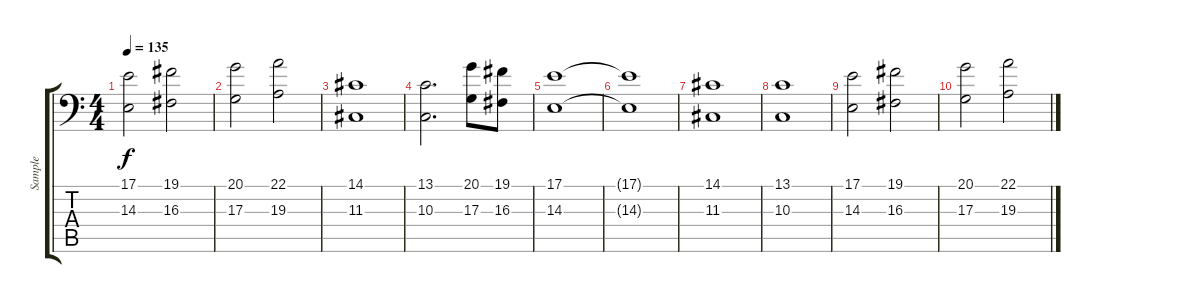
\track ("Sample" "Sample") {instrument stringensemble1}
\staff {score tabs}
\tuning (B2 Gb2 D2 A1 E1 B0) {hide}
\ts (4 4)
\tempo 135
\clef f4
\ks c
(17.1 14.3).2{dy f} (19.1 16.3).2 |
(20.1 17.3).2 (22.1 19.3).2 |
(14.1 11.3).1 |
(13.1 10.3).2{d} (20.1 17.3).8 (19.1 16.3).8 |
(17.1 14.3).1 |
(17.1{t} 14.3{t}).1 |
(14.1 11.3).1 |
(13.1 10.3).1 |
(17.1 14.3).2 (19.1 16.3).2 |
(20.1 17.3).2 (22.1 19.3).2
